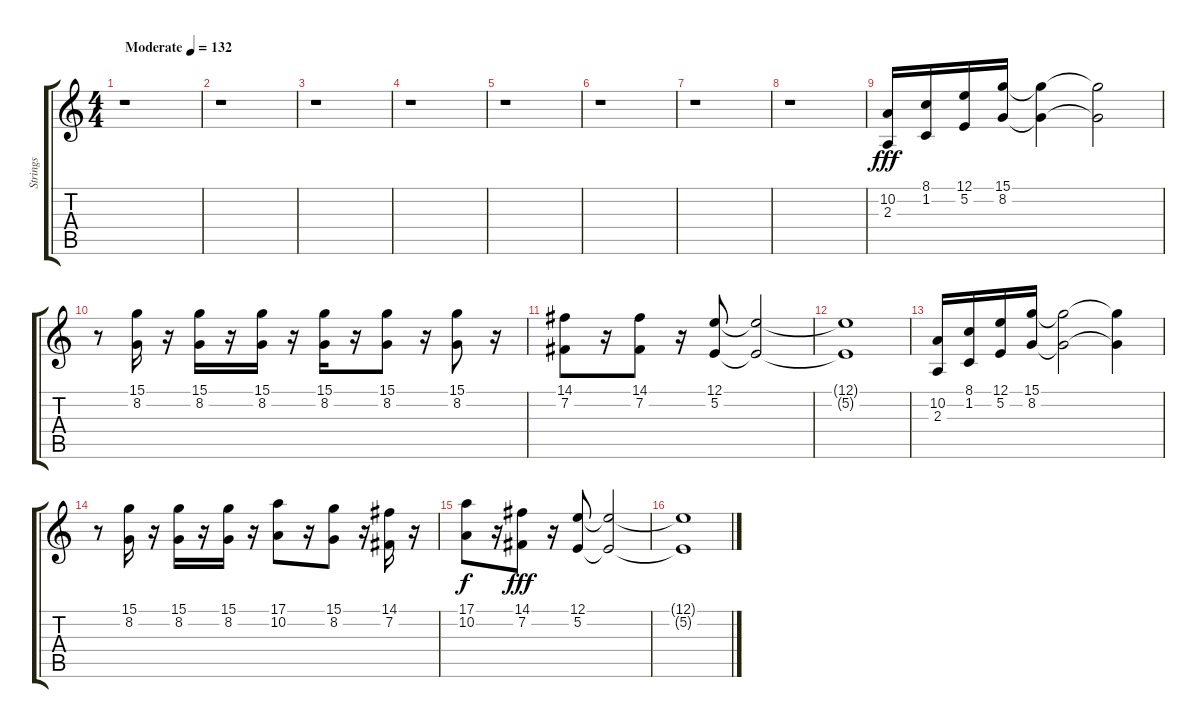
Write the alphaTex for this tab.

\track ("Strings" "Strings") {instrument stringensemble1}
\staff {score tabs}
\tuning (E4 B3 G3 D3 A2 E2) {hide}
\ts (4 4)
\tempo (132 "Moderate")
\clef g2
\ks c
r.1{dy fff instrument stringensemble1} |
r.1 |
r.1 |
r.1 |
r.1 |
r.1 |
r.1 |
r.1 |
(10.2 2.3).16 (8.1 1.2).16 (12.1 5.2).16 (15.1 8.2).16 (15.1{t} 8.2{t}).4 (15.1{t} 8.2{t}).2 |
r.8 (15.1 8.2).16 r.16 (15.1 8.2).16 r.16 (15.1 8.2).16 r.16 (15.1 8.2).16 r.16 (15.1 8.2).8 r.16 (15.1 8.2).8 r.16 |
(14.1 7.2).8 r.16 (14.1 7.2).8 r.16 (12.1 5.2).8 (12.1{t} 5.2{t}).2 |
(12.1{t} 5.2{t}).1 |
(10.2 2.3).16 (8.1 1.2).16 (12.1 5.2).16 (15.1 8.2).16 (15.1{t} 8.2{t}).2 (15.1{t} 8.2{t}).4 |
r.8 (15.1 8.2).16 r.16 (15.1 8.2).16 r.16 (15.1 8.2).16 r.16 (17.1 10.2).8 r.16 (15.1 8.2).8 r.16 (14.1 7.2).16 r.16 |
(17.1 10.2).8{dy f} r.16 (14.1 7.2).8{dy fff} r.16 (12.1 5.2).8 (12.1{t} 5.2{t}).2 |
(12.1{t} 5.2{t}).1
